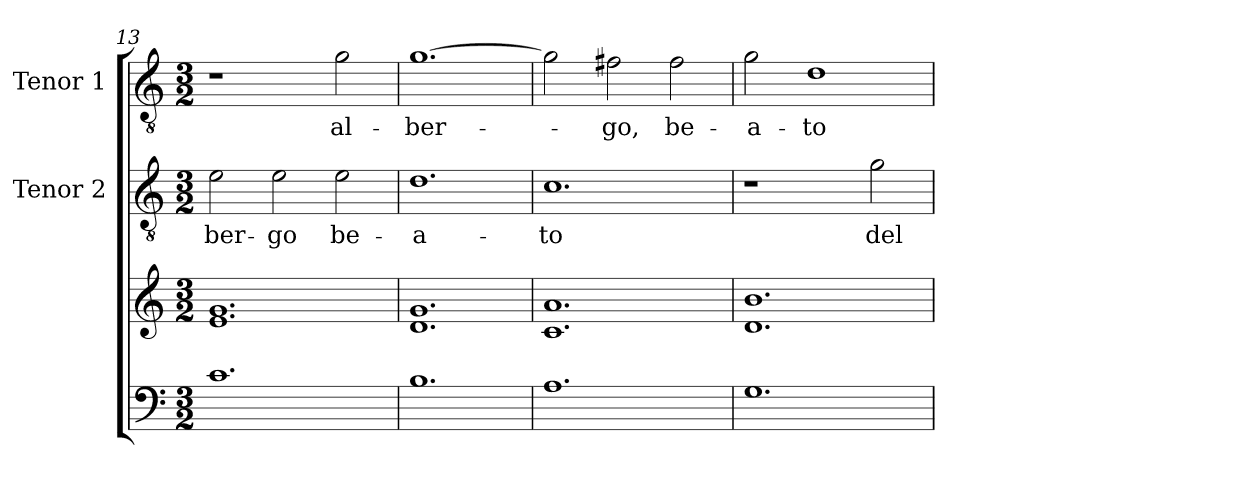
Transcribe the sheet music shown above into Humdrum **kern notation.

**kern	**kern	**kern	**text	**kern	**text
*part3	*part3	*part2	*part2	*part1	*part1
*staff4	*staff3	*staff2	*staff2	*staff1	*staff1
*	*	*I"Tenor 2	*	*I"Tenor 1	*
*	*	*I'T 2	*	*I'T 1	*
*clefF4	*clefG2	*clefGv2	*	*clefGv2	*
*k[]	*k[]	*k[]	*	*k[]	*
*C:	*C:	*C:	*	*C:	*
*M3/2	*M3/2	*M3/2	*	*M3/2	*
=13	=13	=13	=13	=13	=13
1.c	1.e 1.g	2e\	-ber-	1r	.
.	.	2e\	-go	.	.
.	.	2e\	be-	2g\	al-
=14	=14	=14	=14	=14	=14
1.B	1.d 1.g	1.d	-a-	[1.g	-ber-
=15	=15	=15	=15	=15	=15
1.A	1.c 1.a	1.c	-to	2g\]	.
.	.	.	.	2f#X\	-go,
.	.	.	.	2f#\	be-
!!LO:LB:g=z
=16	=16	=16	=16	=16	=16
1.G	1.d 1.b	1r	.	2g\	-a-
.	.	.	.	1d	-to
.	.	2g\	del	.	.
=	=	=	=	=	=
*-	*-	*-	*-	*-	*-
